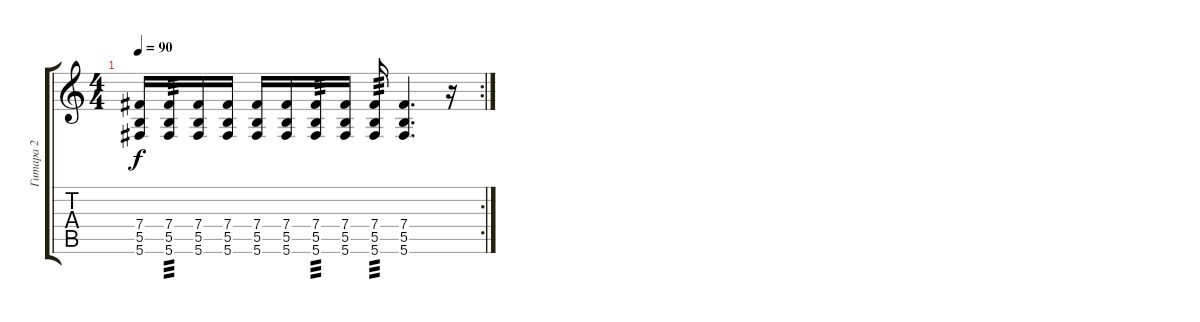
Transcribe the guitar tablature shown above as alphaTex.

\track ("Гитара 2" "Гитара 2") {instrument overdrivenguitar}
\staff {score tabs}
\tuning (Db4 Ab3 E3 B2 Gb2 Db2) {hide}
\rc 2
\ts (4 4)
\tempo 90
\clef g2
\ks c
(7.4{t} 5.5{t} 5.6{t}).16{dy f} (7.4 5.5 5.6).16{tp 3} (7.4 5.5 5.6).16 (7.4 5.5 5.6).16 (7.4 5.5 5.6).16 (7.4 5.5 5.6).16 (7.4 5.5 5.6).16{tp 3} (7.4 5.5 5.6).16 (7.4 5.5 5.6).16{tp 3} (7.4 5.5 5.6).4{d} r.16
